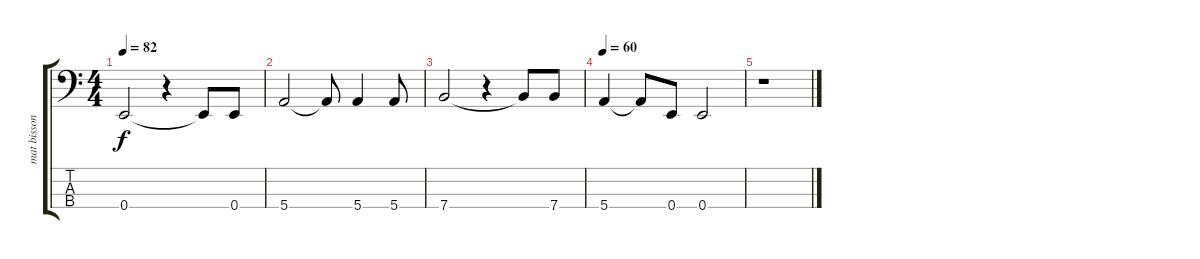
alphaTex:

\track ("mat bissonette" "mat bisson") {instrument electricbassfinger}
\staff {score tabs}
\tuning (G2 D2 A1 E1) {hide}
\ts (4 4)
\tempo 82
\clef f4
\ks c
0.4.2{dy f} r.4 0.4{t}.8 0.4.8 |
5.4.2 5.4{t}.8 5.4.4 5.4.8 |
7.4.2 r.4 7.4{t}.8 7.4.8 |
\tempo 60
5.4.4 5.4{t}.8 0.4.8 0.4.2 |
r.1
